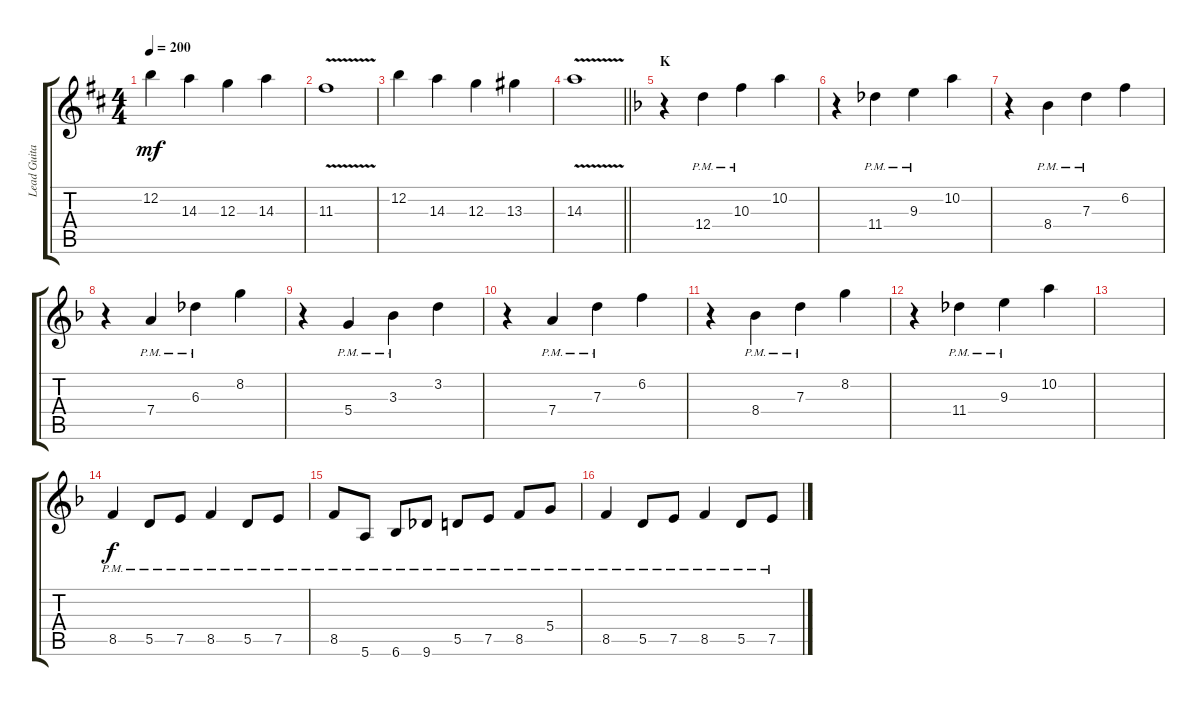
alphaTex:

\track ("Lead Guitar(Right ch.)" "Lead Guita") {instrument distortionguitar}
\staff {score tabs}
\tuning (E4 B3 G3 D3 A2 E2) {hide}
\ts (4 4)
\tempo 200
\clef g2
\ks d
12.2.4{dy mf} 14.3.4 12.3.4 14.3.4 |
11.3{v}.1 |
12.2.4 14.3.4 12.3.4 13.3.4 |
\barLineRight lightlight
14.3{v}.1 |
\section ("" "K")
\ks dminor
r.4 12.4{pm}.4 10.3{pm}.4 10.2.4 |
r.4 11.4{pm}.4 9.3{pm}.4 10.2.4 |
r.4 8.4{pm}.4 7.3{pm}.4 6.2.4 |
r.4 7.4{pm}.4 6.3{pm}.4 8.2.4 |
r.4 5.4{pm}.4 3.3{pm}.4 3.2.4 |
r.4 7.4{pm}.4 7.3{pm}.4 6.2.4 |
r.4 8.4{pm}.4 7.3{pm}.4 8.2.4 |
r.4 11.4{pm}.4 9.3{pm}.4 10.2.4 |
|
8.5{pm}.4{dy f} 5.5{pm}.8 7.5{pm}.8 8.5{pm}.4 5.5{pm}.8 7.5{pm}.8 |
8.5{pm}.8 5.6{pm}.8 6.6{pm}.8 9.6{pm}.8 5.5{pm}.8 7.5{pm}.8 8.5{pm}.8 5.4{pm}.8 |
8.5{pm}.4 5.5{pm}.8 7.5{pm}.8 8.5{pm}.4 5.5{pm}.8 7.5{pm}.8
